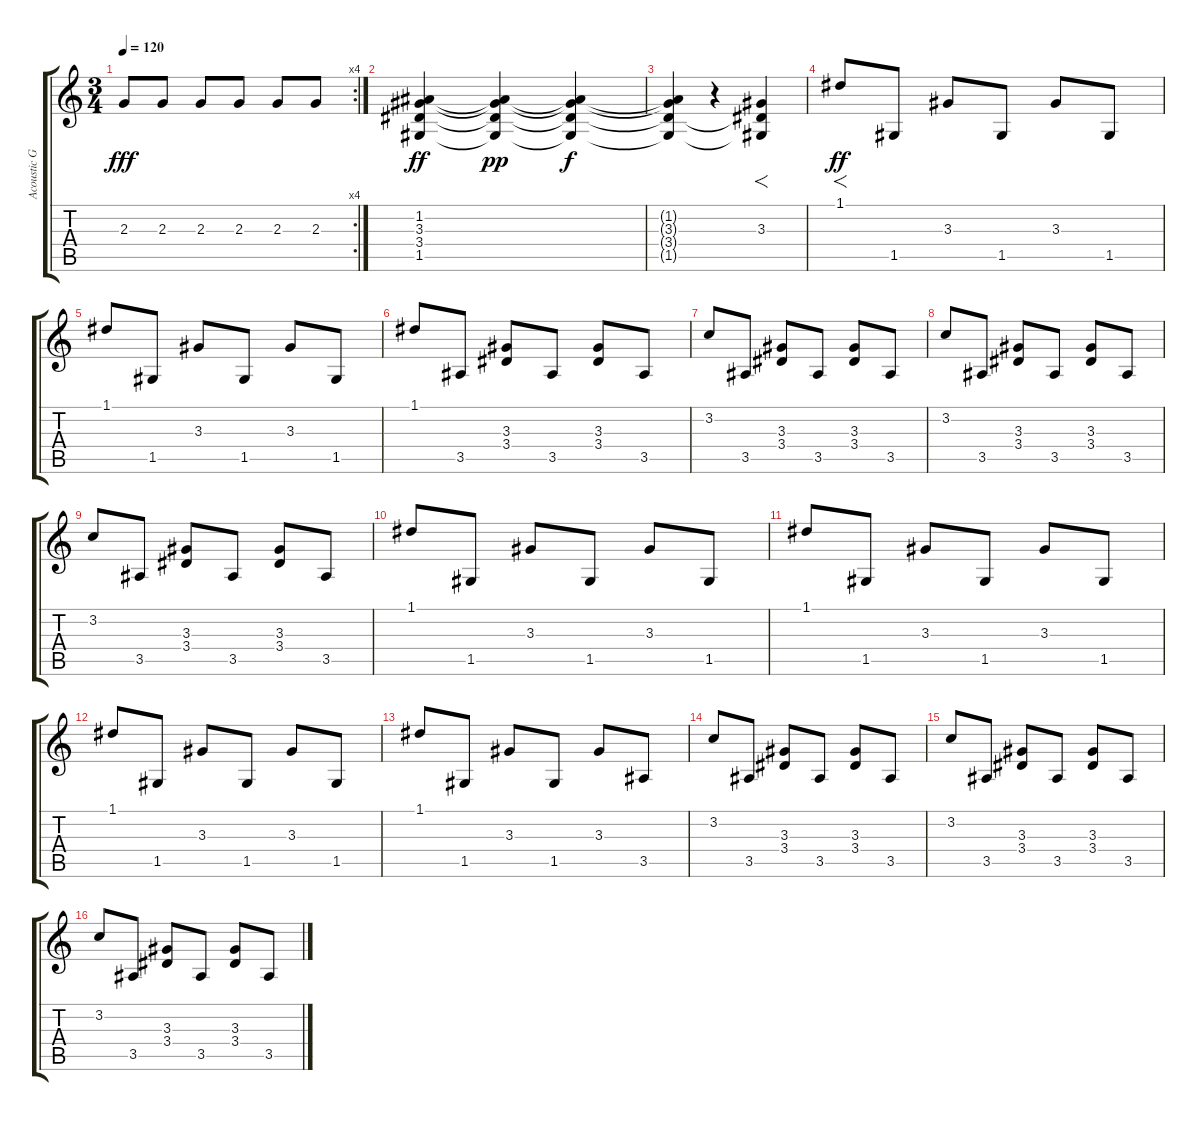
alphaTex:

\track ("Acoustic Guitar" "Acoustic G") {instrument electricguitarclean}
\staff {score tabs}
\tuning (D4 A3 F3 C3 G2 C2) {hide}
\rc 4
\ts (3 4)
\tempo 120
\clef g2
\ks c
2.3.8{dy fff} 2.3.8 2.3.8 2.3.8 2.3.8 2.3.8 |
(1.2 3.3 3.4 1.5).4{dy ff} (1.2{t} 3.3{t} 3.4{t} 1.5{t}).4{dy pp} (1.2{t} 3.3{t} 3.4{t} 1.5{t}).4{dy f} |
(1.2{t} 3.3{t} 3.4{t} 1.5{t}).4 r.4 (3.3 3.4{t} 1.5{t}).4{f} |
1.1.8{f dy ff} 1.5.8 3.3.8 1.5.8 3.3.8 1.5.8 |
1.1.8 1.5.8 3.3.8 1.5.8 3.3.8 1.5.8 |
1.1.8 3.5.8 (3.3 3.4).8 3.5.8 (3.3 3.4).8 3.5.8 |
3.2.8 3.5.8 (3.3 3.4).8 3.5.8 (3.3 3.4).8 3.5.8 |
3.2.8 3.5.8 (3.3 3.4).8 3.5.8 (3.3 3.4).8 3.5.8 |
3.2.8 3.5.8 (3.3 3.4).8 3.5.8 (3.3 3.4).8 3.5.8 |
1.1.8 1.5.8 3.3.8 1.5.8 3.3.8 1.5.8 |
1.1.8 1.5.8 3.3.8 1.5.8 3.3.8 1.5.8 |
1.1.8 1.5.8 3.3.8 1.5.8 3.3.8 1.5.8 |
1.1.8 1.5.8 3.3.8 1.5.8 3.3.8 3.5.8 |
3.2.8 3.5.8 (3.3 3.4).8 3.5.8 (3.3 3.4).8 3.5.8 |
3.2.8 3.5.8 (3.3 3.4).8 3.5.8 (3.3 3.4).8 3.5.8 |
3.2.8 3.5.8 (3.3 3.4).8 3.5.8 (3.3 3.4).8 3.5.8
